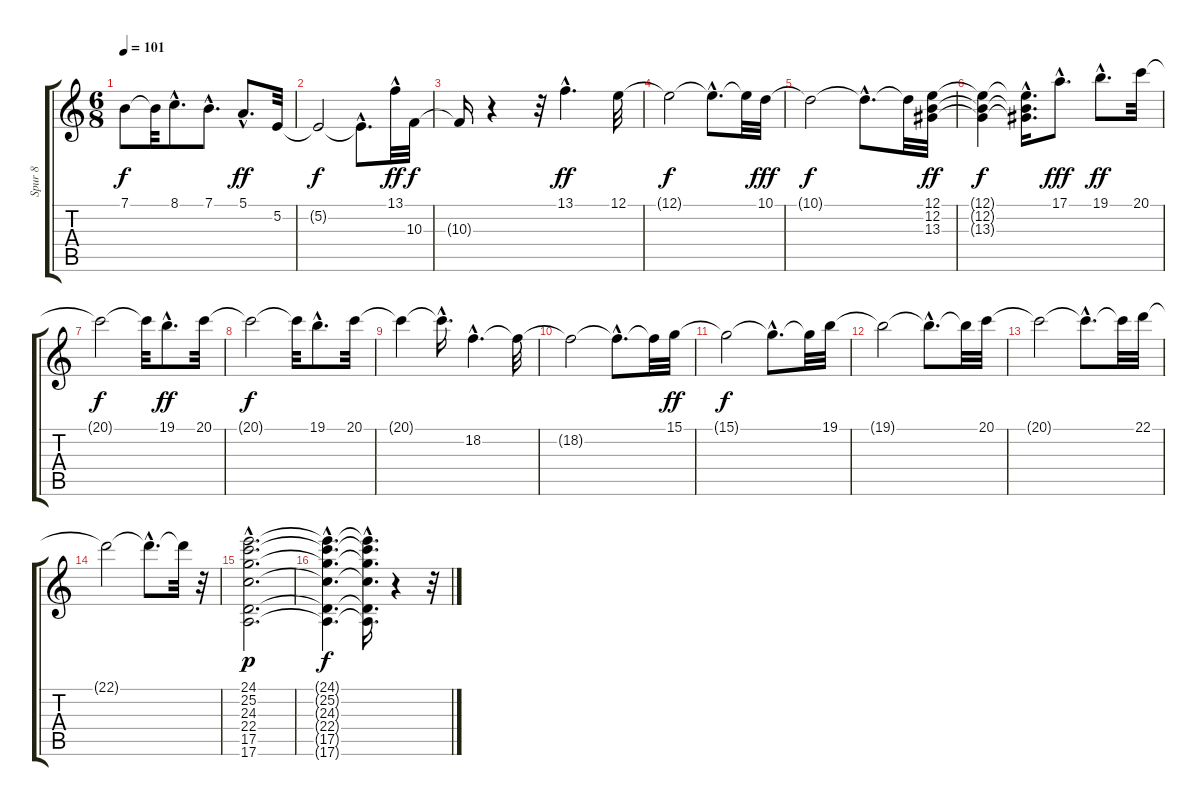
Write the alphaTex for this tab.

\track ("Spur 8" "Spur 8") {instrument stringensemble2}
\staff {score tabs}
\tuning (E4 B3 G3 D3 A2 E2) {hide}
\ts (6 8)
\tempo 101
\clef g2
\ks c
7.1{t}.8{dy f} 7.1{t}.32 8.1{hac}.8{d} 7.1{hac}.8{d} 5.1{hac}.8{d dy ff} 5.2.32 |
5.2{t}.2{dy f} 5.2{hac t}.8{d} 13.1{hac}.32{dy ff} 10.3.32{dy f} |
10.3{t}.16 r.4 r.32 13.1{hac}.4{d dy ff} 12.1.32 |
12.1{t}.2{dy f} 12.1{hac t}.8{d} 12.1{t}.32 10.1.32{dy fff} |
10.1{t}.2{dy f} 10.1{hac t}.8{d} 10.1{t}.32 (12.1 12.2 13.3).32{dy ff} |
(12.1{t} 12.2{t} 13.3{t}).4{dy f} (12.1{hac t} 12.2{hac t} 13.3{t}).16{d} 17.1{hac}.8{d dy fff} 19.1{hac}.8{d dy ff} 20.1.32 |
20.1{t}.2{dy f} 20.1{t}.32 19.1{hac}.8{d dy ff} 20.1.32 |
20.1{t}.2{dy f} 20.1{t}.32 19.1{hac}.8{d} 20.1.32 |
20.1{t}.4 20.1{hac t}.16{d} 18.2{hac}.4{d} 18.2{t}.32 |
18.2{t}.2 18.2{hac t}.8{d} 18.2{t}.32 15.1.32{dy ff} |
15.1{t}.2{dy f} 15.1{hac t}.8{d} 15.1{t}.32 19.1.32 |
19.1{t}.2 19.1{hac t}.8{d} 19.1{t}.32 20.1.32 |
20.1{t}.2 20.1{hac t}.8{d} 20.1{t}.32 22.1.32 |
22.1{t}.2 22.1{hac t}.8{d} 22.1{t}.32 r.32 |
(24.1{hac} 25.2{hac} 24.3{hac} 22.4{hac} 17.5{hac} 17.6{hac}).2{d dy p} |
(24.1{hac t} 25.2{hac t} 24.3{hac t} 22.4{hac t} 17.5{hac t} 17.6{hac t}).4{d dy f} (24.1{hac t} 25.2{hac t} 24.3{hac t} 22.4{hac t} 17.5{hac t} 17.6{hac t}).16{d} r.4 r.32
